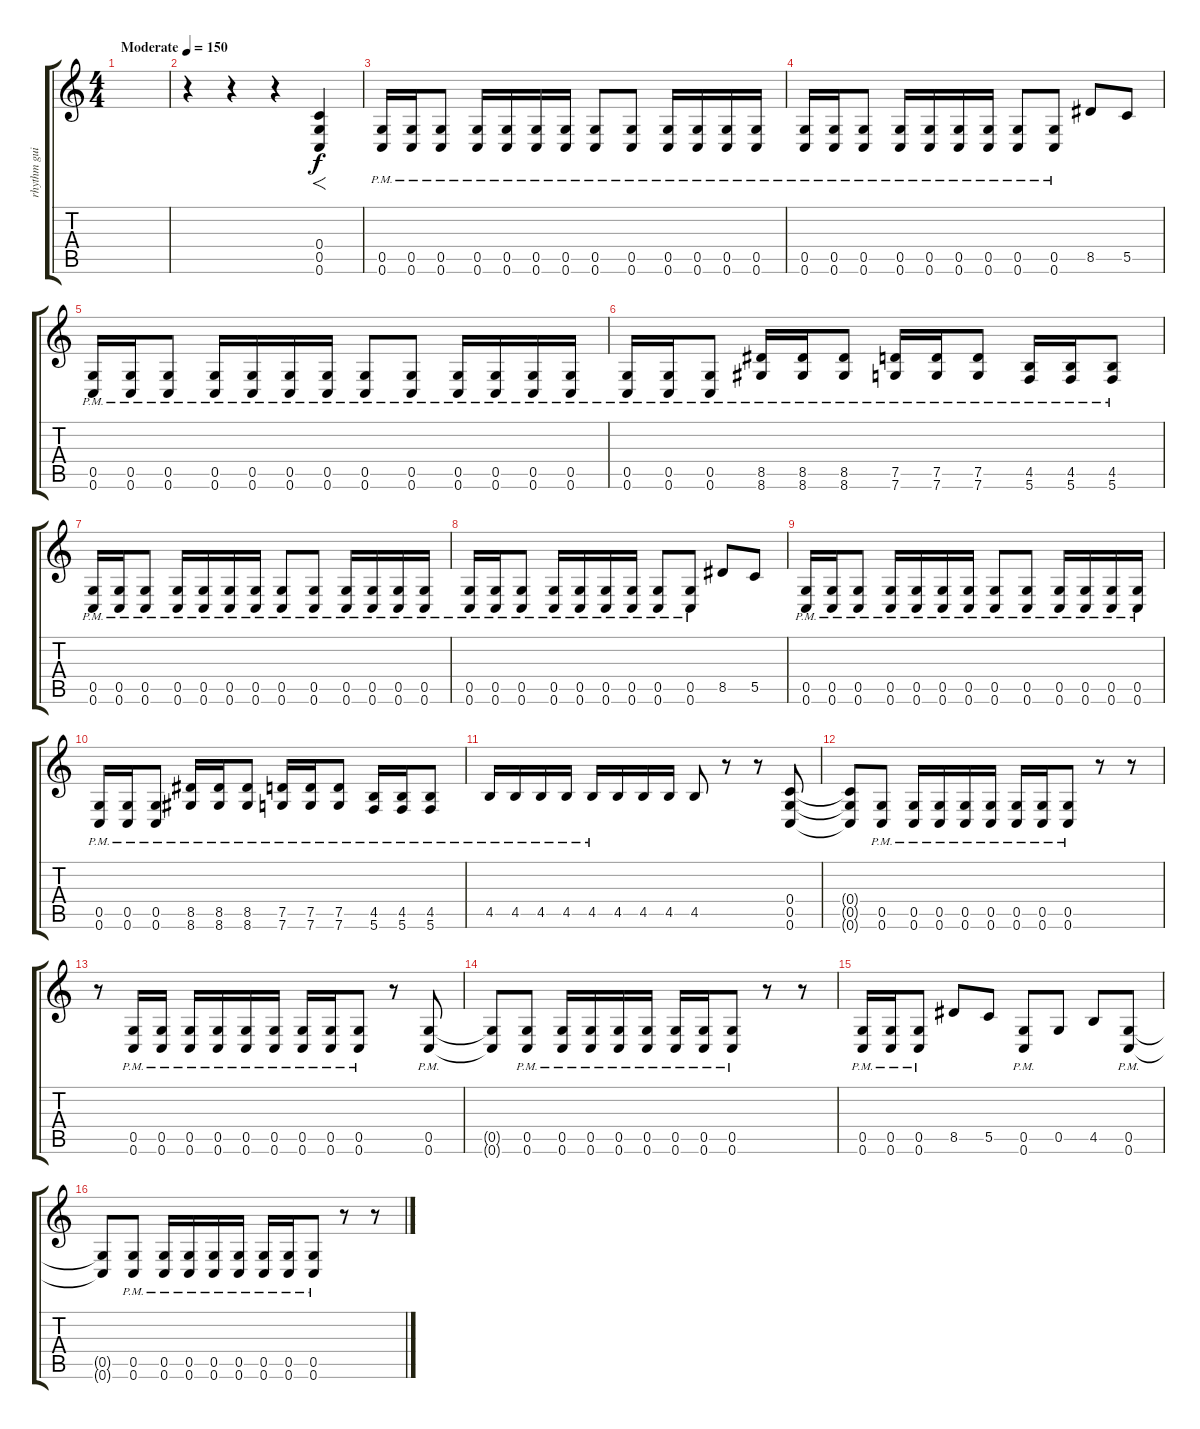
\track ("rhythm guitar" "rhythm gui") {instrument distortionguitar}
\staff {score tabs}
\tuning (D4 A3 F3 C3 G2 C2) {hide}
\ts (4 4)
\tempo (150 "Moderate")
\clef g2
\ks c
|
r.4 r.4 r.4 (0.4 0.5 0.6).4{f} |
(0.5{pm} 0.6{pm}).16 (0.5{pm} 0.6{pm}).16 (0.5{pm} 0.6{pm}).8 (0.5{pm} 0.6{pm}).16 (0.5{pm} 0.6{pm}).16 (0.5{pm} 0.6{pm}).16 (0.5{pm} 0.6{pm}).16 (0.5{pm} 0.6{pm}).8 (0.5{pm} 0.6{pm}).8 (0.5{pm} 0.6{pm}).16 (0.5{pm} 0.6{pm}).16 (0.5{pm} 0.6{pm}).16 (0.5{pm} 0.6{pm}).16 |
(0.5{pm} 0.6{pm}).16 (0.5{pm} 0.6{pm}).16 (0.5{pm} 0.6{pm}).8 (0.5{pm} 0.6{pm}).16 (0.5{pm} 0.6{pm}).16 (0.5{pm} 0.6{pm}).16 (0.5{pm} 0.6{pm}).16 (0.5{pm} 0.6{pm}).8 (0.5{pm} 0.6{pm}).8 8.5.8 5.5.8 |
(0.5{pm} 0.6{pm}).16 (0.5{pm} 0.6{pm}).16 (0.5{pm} 0.6{pm}).8 (0.5{pm} 0.6{pm}).16 (0.5{pm} 0.6{pm}).16 (0.5{pm} 0.6{pm}).16 (0.5{pm} 0.6{pm}).16 (0.5{pm} 0.6{pm}).8 (0.5{pm} 0.6{pm}).8 (0.5{pm} 0.6{pm}).16 (0.5{pm} 0.6{pm}).16 (0.5{pm} 0.6{pm}).16 (0.5{pm} 0.6{pm}).16 |
(0.5{pm} 0.6{pm}).16 (0.5{pm} 0.6{pm}).16 (0.5{pm} 0.6{pm}).8 (8.5{pm} 8.6{pm}).16 (8.5{pm} 8.6{pm}).16 (8.5{pm} 8.6{pm}).8 (7.5{pm} 7.6{pm}).16 (7.5{pm} 7.6{pm}).16 (7.5{pm} 7.6{pm}).8 (4.5{pm} 5.6{pm}).16 (4.5{pm} 5.6{pm}).16 (4.5{pm} 5.6{pm}).8 |
(0.5{pm} 0.6{pm}).16 (0.5{pm} 0.6{pm}).16 (0.5{pm} 0.6{pm}).8 (0.5{pm} 0.6{pm}).16 (0.5{pm} 0.6{pm}).16 (0.5{pm} 0.6{pm}).16 (0.5{pm} 0.6{pm}).16 (0.5{pm} 0.6{pm}).8 (0.5{pm} 0.6{pm}).8 (0.5{pm} 0.6{pm}).16 (0.5{pm} 0.6{pm}).16 (0.5{pm} 0.6{pm}).16 (0.5{pm} 0.6{pm}).16 |
(0.5{pm} 0.6{pm}).16 (0.5{pm} 0.6{pm}).16 (0.5{pm} 0.6{pm}).8 (0.5{pm} 0.6{pm}).16 (0.5{pm} 0.6{pm}).16 (0.5{pm} 0.6{pm}).16 (0.5{pm} 0.6{pm}).16 (0.5{pm} 0.6{pm}).8 (0.5{pm} 0.6{pm}).8 8.5.8 5.5.8 |
(0.5{pm} 0.6{pm}).16 (0.5{pm} 0.6{pm}).16 (0.5{pm} 0.6{pm}).8 (0.5{pm} 0.6{pm}).16 (0.5{pm} 0.6{pm}).16 (0.5{pm} 0.6{pm}).16 (0.5{pm} 0.6{pm}).16 (0.5{pm} 0.6{pm}).8 (0.5{pm} 0.6{pm}).8 (0.5{pm} 0.6{pm}).16 (0.5{pm} 0.6{pm}).16 (0.5{pm} 0.6{pm}).16 (0.5{pm} 0.6{pm}).16 |
(0.5{pm} 0.6{pm}).16 (0.5{pm} 0.6{pm}).16 (0.5{pm} 0.6{pm}).8 (8.5{pm} 8.6{pm}).16 (8.5{pm} 8.6{pm}).16 (8.5{pm} 8.6{pm}).8 (7.5{pm} 7.6{pm}).16 (7.5{pm} 7.6{pm}).16 (7.5{pm} 7.6{pm}).8 (4.5{pm} 5.6{pm}).16 (4.5{pm} 5.6{pm}).16 (4.5{pm} 5.6{pm}).8 |
4.5{pm}.16 4.5{pm}.16 4.5{pm}.16 4.5{pm}.16 4.5{pm}.16 4.5.16 4.5.16 4.5.16 4.5.8 r.8 r.8 (0.4 0.5 0.6).8 |
(0.4{t} 0.5{t} 0.6{t}).8 (0.5{pm} 0.6{pm}).8 (0.5{pm} 0.6{pm}).16 (0.5{pm} 0.6{pm}).16 (0.5{pm} 0.6{pm}).16 (0.5{pm} 0.6{pm}).16 (0.5{pm} 0.6{pm}).16 (0.5{pm} 0.6{pm}).16 (0.5{pm} 0.6{pm}).8 r.8 r.8 |
r.8 (0.5{pm} 0.6{pm}).16 (0.5{pm} 0.6{pm}).16 (0.5{pm} 0.6{pm}).16 (0.5{pm} 0.6{pm}).16 (0.5{pm} 0.6{pm}).16 (0.5{pm} 0.6{pm}).16 (0.5{pm} 0.6{pm}).16 (0.5{pm} 0.6{pm}).16 (0.5{pm} 0.6{pm}).8 r.8 (0.5{pm} 0.6{pm}).8 |
(0.5{t} 0.6{t}).8 (0.5{pm} 0.6{pm}).8 (0.5{pm} 0.6{pm}).16 (0.5{pm} 0.6{pm}).16 (0.5{pm} 0.6{pm}).16 (0.5{pm} 0.6{pm}).16 (0.5{pm} 0.6{pm}).16 (0.5{pm} 0.6{pm}).16 (0.5{pm} 0.6{pm}).8 r.8 r.8 |
(0.5{pm} 0.6{pm}).16 (0.5{pm} 0.6{pm}).16 (0.5{pm} 0.6{pm}).8 8.5.8 5.5.8 (0.5{pm} 0.6{pm}).8 0.5.8 4.5.8 (0.5{pm} 0.6{pm}).8 |
(0.5{t} 0.6{t}).8 (0.5{pm} 0.6{pm}).8 (0.5{pm} 0.6{pm}).16 (0.5{pm} 0.6{pm}).16 (0.5{pm} 0.6{pm}).16 (0.5{pm} 0.6{pm}).16 (0.5{pm} 0.6{pm}).16 (0.5{pm} 0.6{pm}).16 (0.5{pm} 0.6{pm}).8 r.8 r.8
